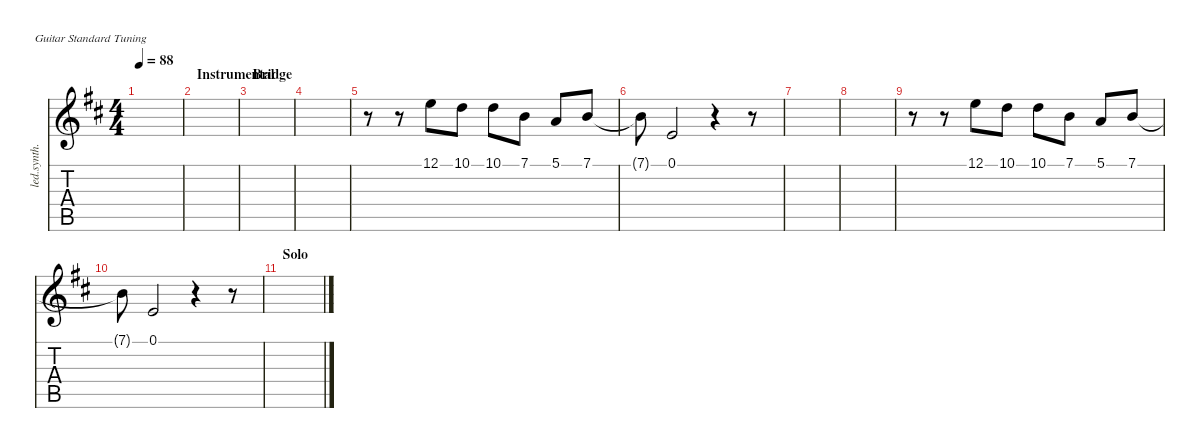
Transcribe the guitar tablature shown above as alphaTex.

\defaultSystemsLayout 4
\hideDynamics
\bracketExtendMode nobrackets
\otherSystemsTrackNameOrientation horizontal
\track ("Background Vocal" "led.synth.") {mute instrument lead5charang}
\staff {score tabs}
\tuning (E4 B3 G3 D3 A2 E2)
\ts (4 4)
\tempo 88
\clef g2
\ks d
|
\section ("" "Instrumental")
|
\section ("" "Bridge")
|
|
r.8{beam Down} r.8{beam Down} 12.1{acc forcenatural}.8{beam Down} 10.1{acc forcenatural}.8{beam Down} 10.1{acc forcenatural}.8{beam Down} 7.1{acc forcenatural}.8{beam Down} 5.1{acc forcenatural}.8{beam Up} 7.1{acc forcenatural}.8{beam Up} |
7.1{t acc forcenatural}.8{beam Down} 0.1{acc forcenatural}.2{beam Up} r.4{beam Up} r.8{beam Up} |
|
|
r.8 r.8 12.1{acc forcenatural}.8 10.1{acc forcenatural}.8 10.1{acc forcenatural}.8 7.1{acc forcenatural}.8 5.1{acc forcenatural}.8 7.1{acc forcenatural}.8 |
7.1{t acc forcenatural}.8 0.1{acc forcenatural}.2 r.4 r.8 |
\section ("" "Solo")
